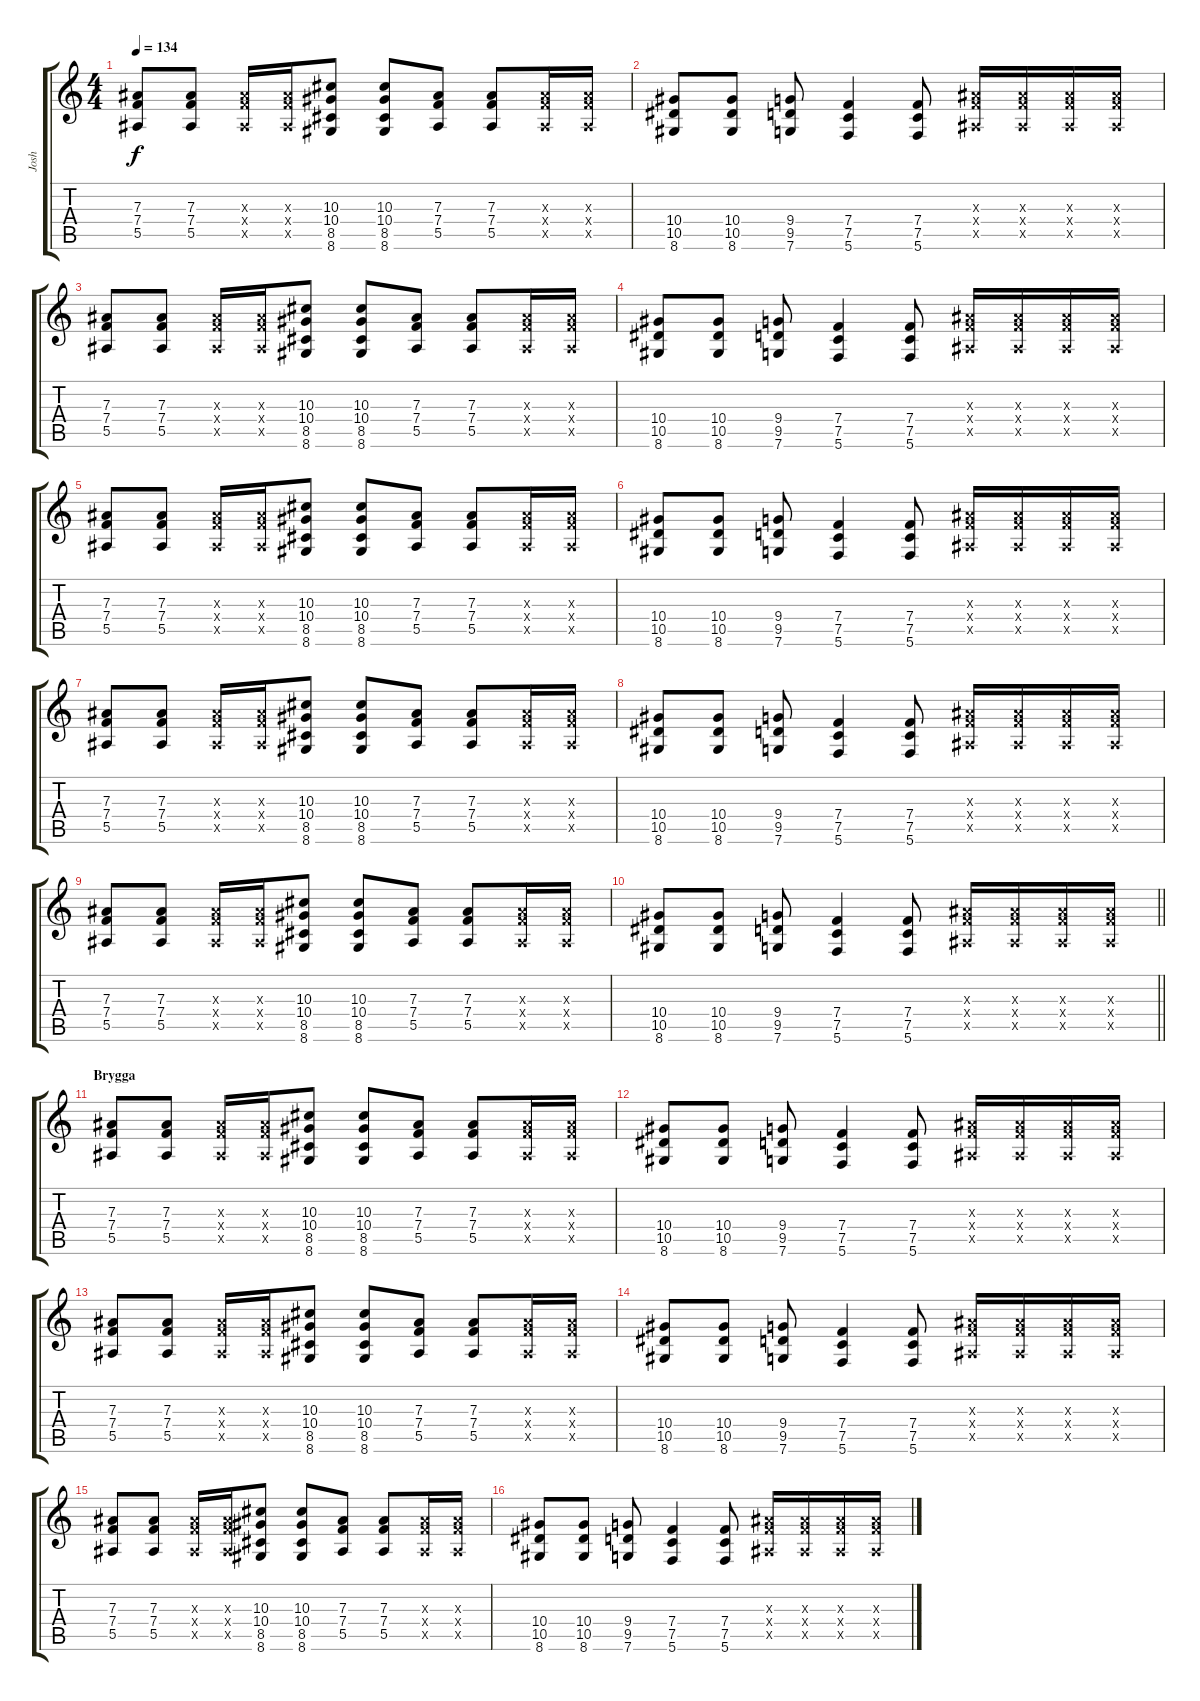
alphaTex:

\track ("Josh" "Josh") {instrument overdrivenguitar}
\staff {score tabs}
\tuning (C4 G3 Eb3 Bb2 F2 C2) {hide}
\ts (4 4)
\tempo 134
\clef g2
\ks c
(7.3 7.4 5.5).8{dy f} (7.3 7.4 5.5).8 (7.3{x} 7.4{x} 5.5{x}).16 (7.3{x} 7.4{x} 5.5{x}).16 (10.3 10.4 8.5 8.6).8 (10.3 10.4 8.5 8.6).8 (7.3 7.4 5.5).8 (7.3 7.4 5.5).8 (7.3{x} 7.4{x} 5.5{x}).16 (7.3{x} 7.4{x} 5.5{x}).16 |
(10.4 10.5 8.6).8 (10.4 10.5 8.6).8 (9.4 9.5 7.6).8 (7.4 7.5 5.6).4 (7.4 7.5 5.6).8 (7.3{x} 7.4{x} 5.5{x}).16 (7.3{x} 7.4{x} 5.5{x}).16 (7.3{x} 7.4{x} 5.5{x}).16 (7.3{x} 7.4{x} 5.5{x}).16 |
(7.3 7.4 5.5).8 (7.3 7.4 5.5).8 (7.3{x} 7.4{x} 5.5{x}).16 (7.3{x} 7.4{x} 5.5{x}).16 (10.3 10.4 8.5 8.6).8 (10.3 10.4 8.5 8.6).8 (7.3 7.4 5.5).8 (7.3 7.4 5.5).8 (7.3{x} 7.4{x} 5.5{x}).16 (7.3{x} 7.4{x} 5.5{x}).16 |
(10.4 10.5 8.6).8 (10.4 10.5 8.6).8 (9.4 9.5 7.6).8 (7.4 7.5 5.6).4 (7.4 7.5 5.6).8 (7.3{x} 7.4{x} 5.5{x}).16 (7.3{x} 7.4{x} 5.5{x}).16 (7.3{x} 7.4{x} 5.5{x}).16 (7.3{x} 7.4{x} 5.5{x}).16 |
(7.3 7.4 5.5).8 (7.3 7.4 5.5).8 (7.3{x} 7.4{x} 5.5{x}).16 (7.3{x} 7.4{x} 5.5{x}).16 (10.3 10.4 8.5 8.6).8 (10.3 10.4 8.5 8.6).8 (7.3 7.4 5.5).8 (7.3 7.4 5.5).8 (7.3{x} 7.4{x} 5.5{x}).16 (7.3{x} 7.4{x} 5.5{x}).16 |
(10.4 10.5 8.6).8 (10.4 10.5 8.6).8 (9.4 9.5 7.6).8 (7.4 7.5 5.6).4 (7.4 7.5 5.6).8 (7.3{x} 7.4{x} 5.5{x}).16 (7.3{x} 7.4{x} 5.5{x}).16 (7.3{x} 7.4{x} 5.5{x}).16 (7.3{x} 7.4{x} 5.5{x}).16 |
(7.3 7.4 5.5).8 (7.3 7.4 5.5).8 (7.3{x} 7.4{x} 5.5{x}).16 (7.3{x} 7.4{x} 5.5{x}).16 (10.3 10.4 8.5 8.6).8 (10.3 10.4 8.5 8.6).8 (7.3 7.4 5.5).8 (7.3 7.4 5.5).8 (7.3{x} 7.4{x} 5.5{x}).16 (7.3{x} 7.4{x} 5.5{x}).16 |
(10.4 10.5 8.6).8 (10.4 10.5 8.6).8 (9.4 9.5 7.6).8 (7.4 7.5 5.6).4 (7.4 7.5 5.6).8 (7.3{x} 7.4{x} 5.5{x}).16 (7.3{x} 7.4{x} 5.5{x}).16 (7.3{x} 7.4{x} 5.5{x}).16 (7.3{x} 7.4{x} 5.5{x}).16 |
(7.3 7.4 5.5).8 (7.3 7.4 5.5).8 (7.3{x} 7.4{x} 5.5{x}).16 (7.3{x} 7.4{x} 5.5{x}).16 (10.3 10.4 8.5 8.6).8 (10.3 10.4 8.5 8.6).8 (7.3 7.4 5.5).8 (7.3 7.4 5.5).8 (7.3{x} 7.4{x} 5.5{x}).16 (7.3{x} 7.4{x} 5.5{x}).16 |
\barLineRight lightlight
(10.4 10.5 8.6).8 (10.4 10.5 8.6).8 (9.4 9.5 7.6).8 (7.4 7.5 5.6).4 (7.4 7.5 5.6).8 (7.3{x} 7.4{x} 5.5{x}).16 (7.3{x} 7.4{x} 5.5{x}).16 (7.3{x} 7.4{x} 5.5{x}).16 (7.3{x} 7.4{x} 5.5{x}).16 |
\section ("" "Brygga")
(7.3 7.4 5.5).8 (7.3 7.4 5.5).8 (7.3{x} 7.4{x} 5.5{x}).16 (7.3{x} 7.4{x} 5.5{x}).16 (10.3 10.4 8.5 8.6).8 (10.3 10.4 8.5 8.6).8 (7.3 7.4 5.5).8 (7.3 7.4 5.5).8 (7.3{x} 7.4{x} 5.5{x}).16 (7.3{x} 7.4{x} 5.5{x}).16 |
(10.4 10.5 8.6).8 (10.4 10.5 8.6).8 (9.4 9.5 7.6).8 (7.4 7.5 5.6).4 (7.4 7.5 5.6).8 (7.3{x} 7.4{x} 5.5{x}).16 (7.3{x} 7.4{x} 5.5{x}).16 (7.3{x} 7.4{x} 5.5{x}).16 (7.3{x} 7.4{x} 5.5{x}).16 |
(7.3 7.4 5.5).8 (7.3 7.4 5.5).8 (7.3{x} 7.4{x} 5.5{x}).16 (7.3{x} 7.4{x} 5.5{x}).16 (10.3 10.4 8.5 8.6).8 (10.3 10.4 8.5 8.6).8 (7.3 7.4 5.5).8 (7.3 7.4 5.5).8 (7.3{x} 7.4{x} 5.5{x}).16 (7.3{x} 7.4{x} 5.5{x}).16 |
(10.4 10.5 8.6).8 (10.4 10.5 8.6).8 (9.4 9.5 7.6).8 (7.4 7.5 5.6).4 (7.4 7.5 5.6).8 (7.3{x} 7.4{x} 5.5{x}).16 (7.3{x} 7.4{x} 5.5{x}).16 (7.3{x} 7.4{x} 5.5{x}).16 (7.3{x} 7.4{x} 5.5{x}).16 |
(7.3 7.4 5.5).8 (7.3 7.4 5.5).8 (7.3{x} 7.4{x} 5.5{x}).16 (7.3{x} 7.4{x} 5.5{x}).16 (10.3 10.4 8.5 8.6).8 (10.3 10.4 8.5 8.6).8 (7.3 7.4 5.5).8 (7.3 7.4 5.5).8 (7.3{x} 7.4{x} 5.5{x}).16 (7.3{x} 7.4{x} 5.5{x}).16 |
(10.4 10.5 8.6).8 (10.4 10.5 8.6).8 (9.4 9.5 7.6).8 (7.4 7.5 5.6).4 (7.4 7.5 5.6).8 (7.3{x} 7.4{x} 5.5{x}).16 (7.3{x} 7.4{x} 5.5{x}).16 (7.3{x} 7.4{x} 5.5{x}).16 (7.3{x} 7.4{x} 5.5{x}).16
